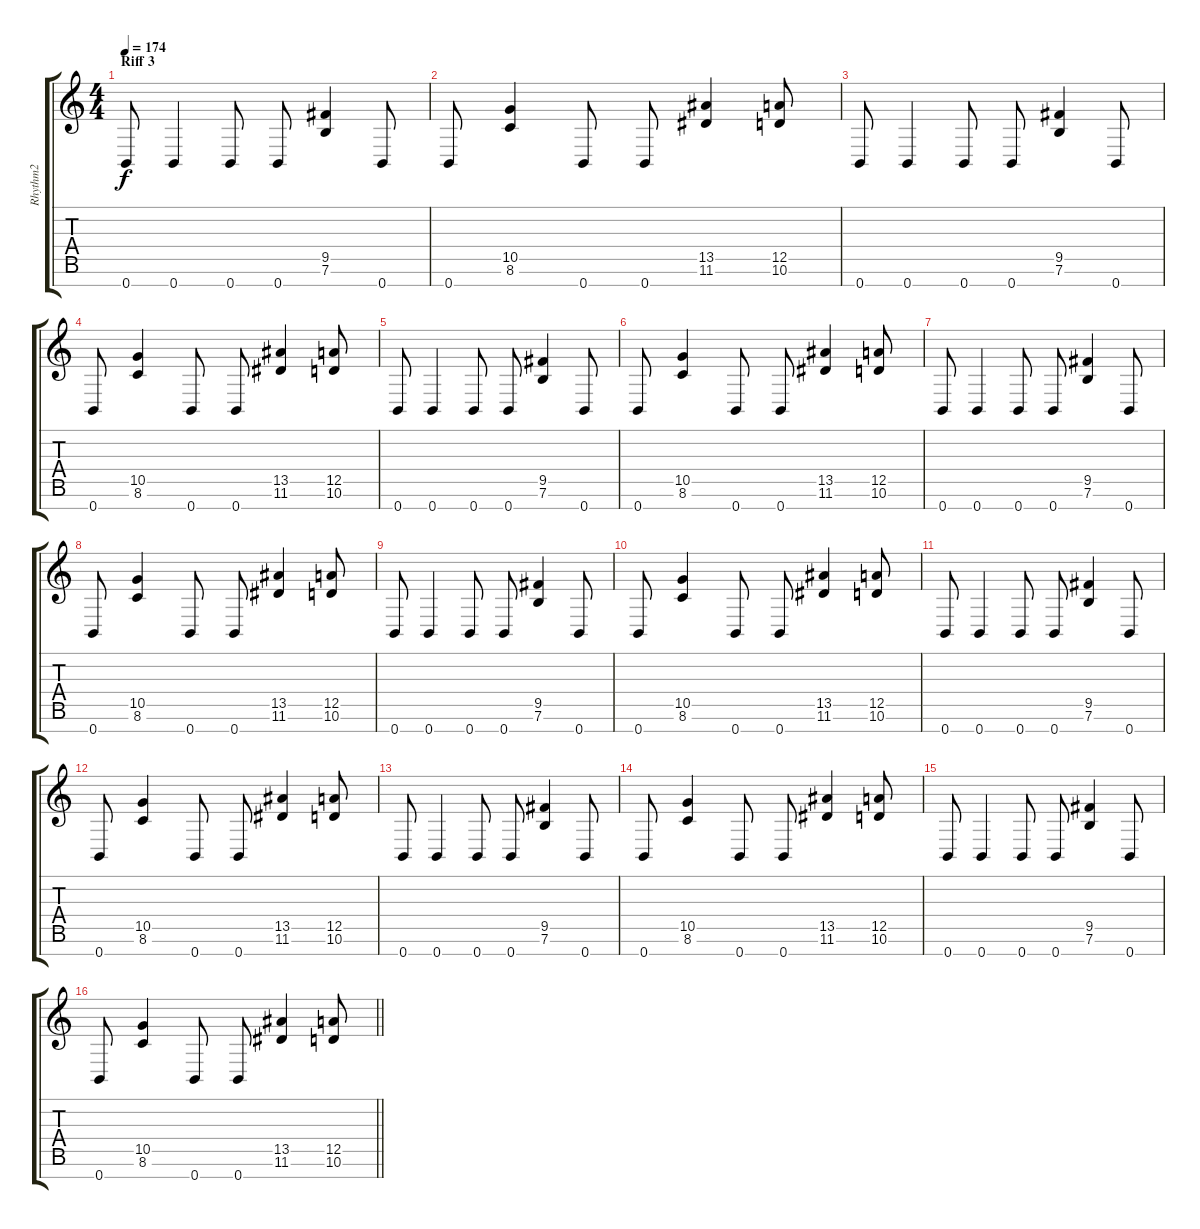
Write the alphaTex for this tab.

\track ("Rhythm2" "Rhythm2") {instrument overdrivenguitar}
\staff {score tabs}
\tuning (E4 B3 G3 D3 A2 E2 B1) {hide}
\ts (4 4)
\section ("" "Riff 3")
\tempo 174
\clef g2
\ks c
0.7.8{dy f} 0.7.4 0.7.8 0.7.8 (9.5 7.6).4 0.7.8 |
0.7.8 (10.5 8.6).4 0.7.8 0.7.8 (13.5 11.6).4 (12.5 10.6).8 |
0.7.8 0.7.4 0.7.8 0.7.8 (9.5 7.6).4 0.7.8 |
0.7.8 (10.5 8.6).4 0.7.8 0.7.8 (13.5 11.6).4 (12.5 10.6).8 |
0.7.8 0.7.4 0.7.8 0.7.8 (9.5 7.6).4 0.7.8 |
0.7.8 (10.5 8.6).4 0.7.8 0.7.8 (13.5 11.6).4 (12.5 10.6).8 |
0.7.8 0.7.4 0.7.8 0.7.8 (9.5 7.6).4 0.7.8 |
0.7.8 (10.5 8.6).4 0.7.8 0.7.8 (13.5 11.6).4 (12.5 10.6).8 |
0.7.8 0.7.4 0.7.8 0.7.8 (9.5 7.6).4 0.7.8 |
0.7.8 (10.5 8.6).4 0.7.8 0.7.8 (13.5 11.6).4 (12.5 10.6).8 |
0.7.8 0.7.4 0.7.8 0.7.8 (9.5 7.6).4 0.7.8 |
0.7.8 (10.5 8.6).4 0.7.8 0.7.8 (13.5 11.6).4 (12.5 10.6).8 |
0.7.8 0.7.4 0.7.8 0.7.8 (9.5 7.6).4 0.7.8 |
0.7.8 (10.5 8.6).4 0.7.8 0.7.8 (13.5 11.6).4 (12.5 10.6).8 |
0.7.8 0.7.4 0.7.8 0.7.8 (9.5 7.6).4 0.7.8 |
\barLineRight lightlight
0.7.8 (10.5 8.6).4 0.7.8 0.7.8 (13.5 11.6).4 (12.5 10.6).8
